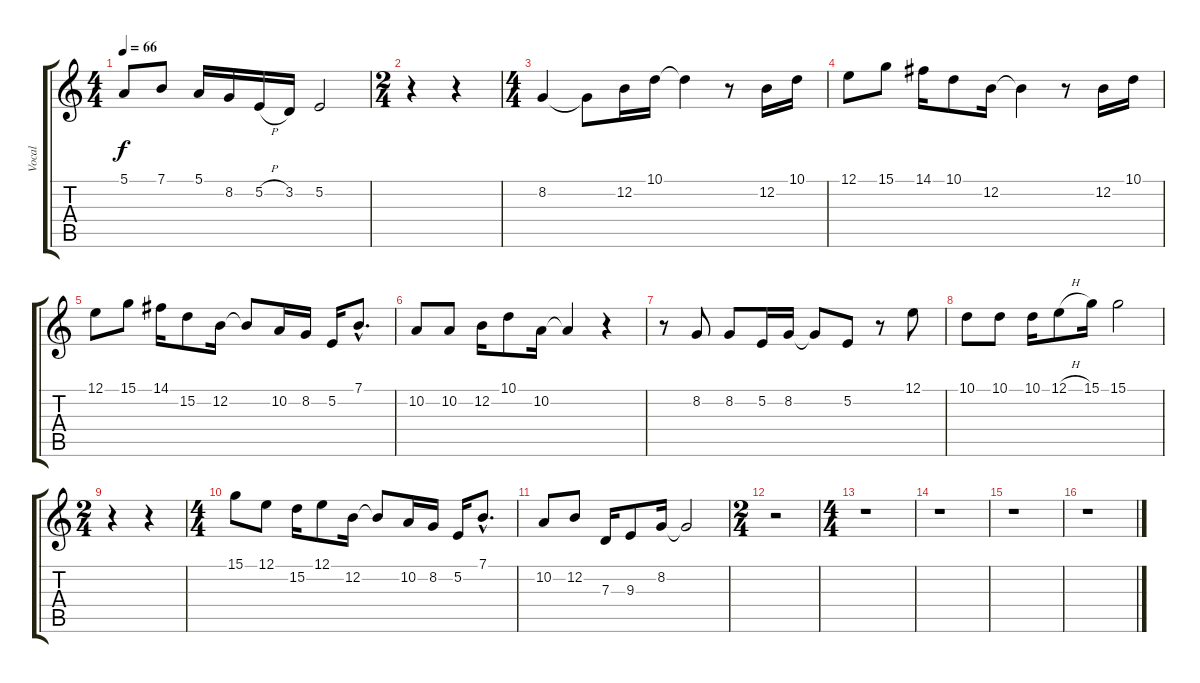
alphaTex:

\track ("Vocal" "Vocal") {instrument lead4chiff}
\staff {score tabs}
\tuning (E4 B3 G3 D3 A2 E2) {hide}
\ts (4 4)
\tempo 66
\clef g2
\ks c
5.1.8{dy f} 7.1.8 5.1.16 8.2.16 5.2{h}.16 3.2.16 5.2.2 |
\ts (2 4)
r.4 r.4 |
\ts (4 4)
8.2.4 8.2{t}.8 12.2.16 10.1.16 10.1{t}.4 r.8 12.2.16 10.1.16 |
12.1.8 15.1.8 14.1.16 10.1.8 12.2.16 12.2{t}.4 r.8 12.2.16 10.1.16 |
12.1.8 15.1.8 14.1.16 15.2.8 12.2.16 12.2{t}.8 10.2.16 8.2.16 5.2.16 7.1{hac}.8{d} |
10.2.8 10.2.8 12.2.16 10.1.8 10.2.16 10.2{t}.4 r.4 |
r.8 8.2.8 8.2.8 5.2.16 8.2.16 8.2{t}.8 5.2.8 r.8 12.1.8 |
10.1.8 10.1.8 10.1.16 12.1{h}.8 15.1.16 15.1.2 |
\ts (2 4)
r.4 r.4 |
\ts (4 4)
15.1.8 12.1.8 15.2.16 12.1.8 12.2.16 12.2{t}.8 10.2.16 8.2.16 5.2.16 7.1{hac}.8{d} |
10.2.8 12.2.8 7.3.16 9.3.8 8.2.16 8.2{t}.2 |
\ts (2 4)
r.2 |
\ts (4 4)
r.1 |
r.1 |
r.1 |
r.1
